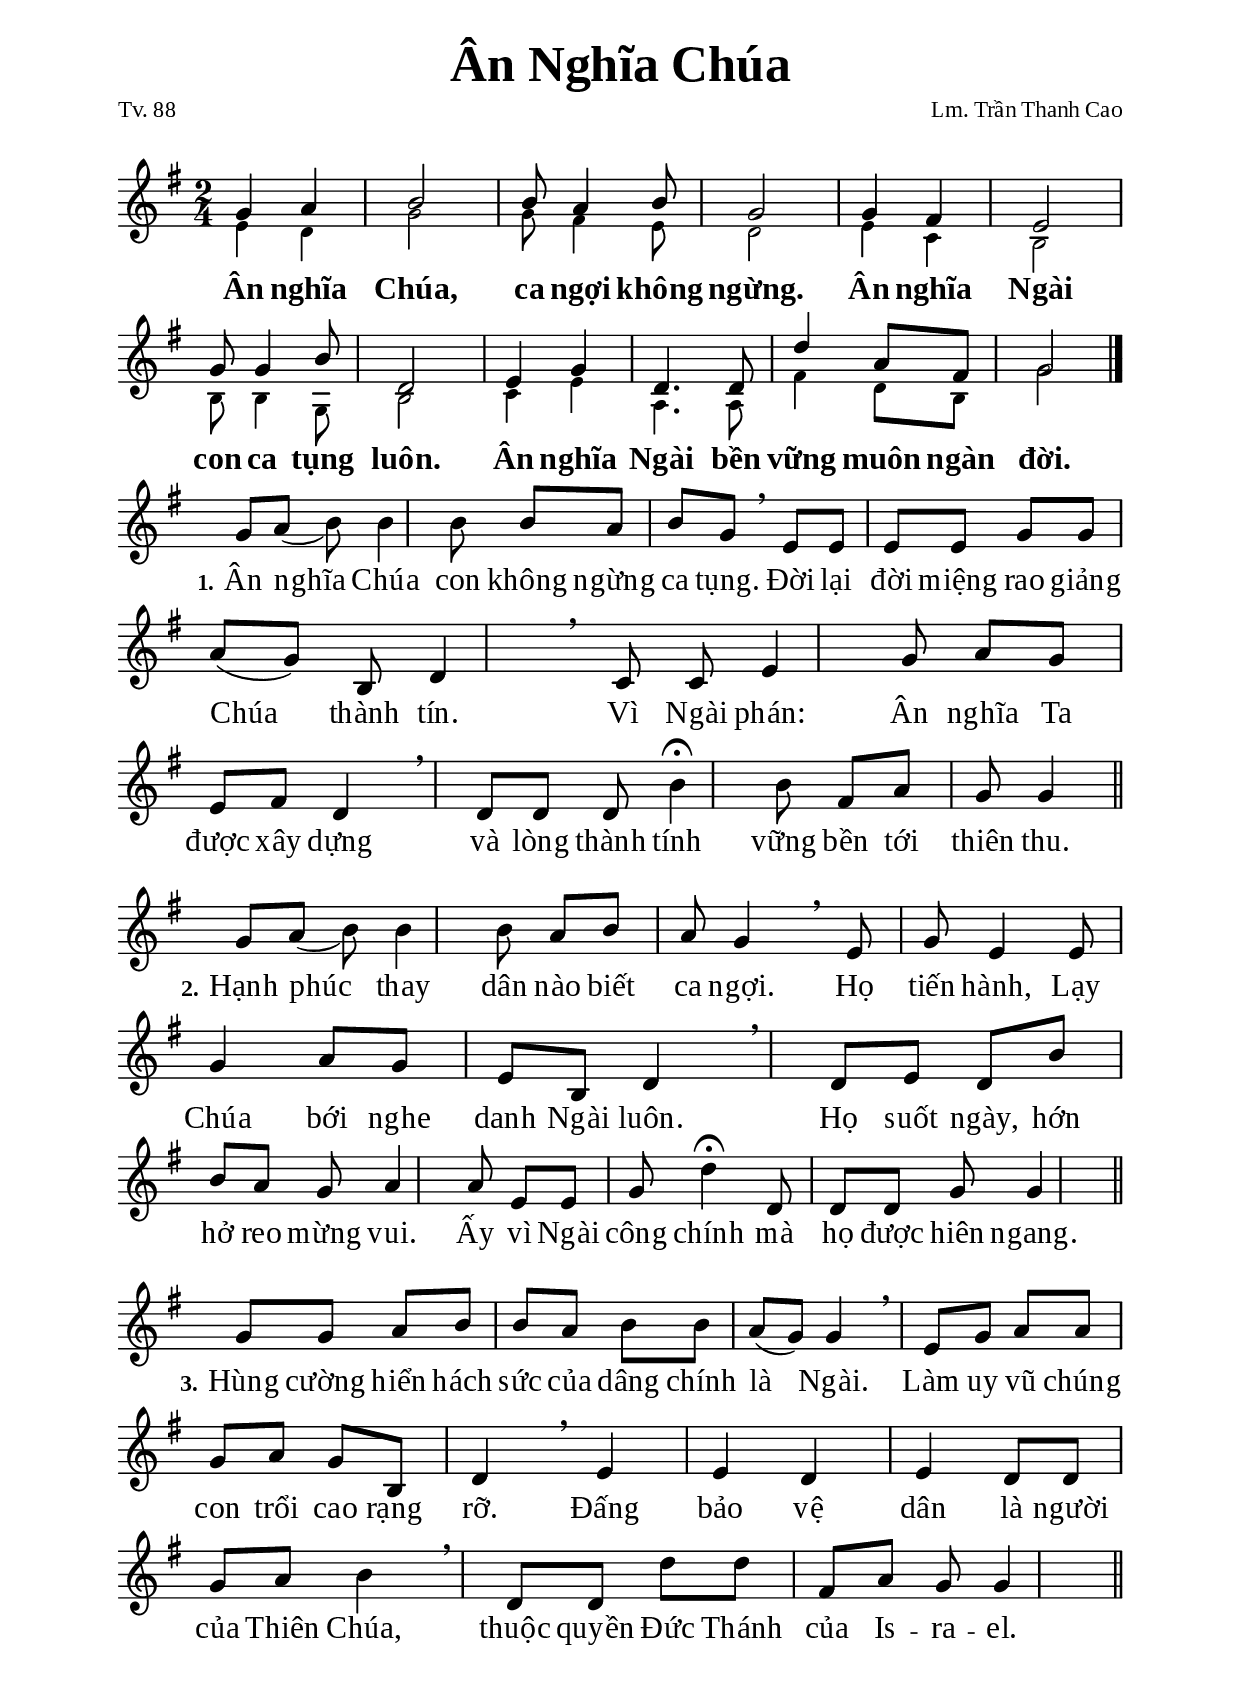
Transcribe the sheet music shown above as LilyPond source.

% Cài đặt chung
\version "2.20.0"
\include "english.ly"

\header {
  title = \markup { \fontsize #3 "Ân Nghĩa Chúa" }
  poet = "Tv. 88"
  composer = "Lm. Trần Thanh Cao"
  arranger = " "
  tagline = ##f
}

\paper {
  #(set-paper-size "a4")
  top-margin = 10\mm
  bottom-margin = 10\mm
  left-margin = 20\mm
  right-margin = 20\mm
  indent = #0
  #(define fonts
    (make-pango-font-tree
      "Liberation Serif"
      "Liberation Serif"
      "Liberation Serif"
      (/ 20 20)))
  page-count = #1
}

% Nhạc điệp khúc
nhacDiepKhucSop= \relative c'' {
  g4 a |
  b2 |
  b8 a4 b8 |
  g2 |
  g4 fs |
  e2 |
  g8 g4 b8 |
  d,2 |
  e4 g |
  d4. d8 |
  d'4 a8 fs |
  g2 \bar "|."
}

nhacDiepKhucBass= \relative c' {
  e4 d |
  g2 |
  g8 fs4 e8 |
  d2 |
  e4 c |
  b2 |
  b8 b4 g8 |
  b2 |
  c4 e |
  a,4. a8 |
  fs'4 d8 b |
  g'2
}

% Nhạc phiên khúc
nhacPhienKhucMot = \relative c'' {
  g8 a _(b) b4 b8 b a b g \breathe
  e e e e g g a (g) b, d4 \breathe
  c8 c e4 g8 a g e fs d4 \breathe
  d8 d d b'4 \fermata b8 fs a g g4 \bar "||"
}

nhacPhienKhucHai = \relative c'' {
  g8 a _(b) b4 b8 a b a g4 \breathe
  e8 g e4 e8 g4 a8 g e b d4 \breathe
  d8 e d b' b a g a4 a8 e e g d'4 \fermata
  d,8 d d g g4 \bar "||"
}

nhacPhienKhucBa = \relative c'' {
  g8 g a b b a b b a (g) g4 \breathe
  e8 g a a g a g b, d4 \breathe
  e4 e d e4 d8 d g a b4 \breathe
  d,8 d d' d fs, a g g4 \bar "||"
}

% Lời điệp khúc
loiDiepKhuc = \lyricmode {
  Ân nghĩa Chúa, ca ngợi không ngừng.
  Ân nghĩa Ngài con ca tụng luôn.
  Ân nghĩa Ngài bền vững muôn ngàn đời.
}

% Lời phiên khúc
loiPhienKhucMot = \lyricmode {
  \set stanza = #"1."
  Ân nghĩa Chúa con không ngừng ca tụng.
  Đời lại đời miệng rao giảng Chúa thành tín.
  Vì Ngài phán: Ân nghĩa Ta được xây dựng
  và lòng thành tính vững bền tới thiên thu.
}

loiPhienKhucHai = \lyricmode {
  \set stanza = #"2."
  Hạnh phúc thay dân nào biết ca ngợi.
  Họ tiến hành, Lạy Chúa bới nghe danh Ngài luôn.
  Họ suốt ngày, hớn hở reo mừng vui.
  Ấy vì Ngài công chính mà họ được hiên ngang.
}

loiPhienKhucBa = \lyricmode {
  \set stanza = #"3."
  Hùng cường hiển hách sức của dâng chính là Ngài.
  Làm uy vũ chúng con trổi cao rạng rỡ.
  Đấng bảo vệ dân là người của Thiên Chúa,
  thuộc quyền Đức Thánh của Is -- ra -- el.
}


% Dàn trang
\score {
  \new ChoirStaff <<
    \new Staff = diepKhuc \with {
        \consists "Merge_rests_engraver"
        \magnifyStaff #(magstep +1)
      }
      <<
      \new Voice = beSop {
        \voiceOne \key g \major \time 2/4 \nhacDiepKhucSop
      }
      \new Voice = beBas {
        \override NoteHead.font-size = #-2
        \voiceTwo \key g \major \time 2/4 \nhacDiepKhucBass
      }
    >>
    \new Lyrics \lyricsto beSop \loiDiepKhuc
  >>
  \layout {
    \override Lyrics.LyricText.font-series = #'bold
    \override Lyrics.LyricText.font-size = #+3
    \override Lyrics.LyricSpace.minimum-distance = #0.5
    \override Score.BarNumber.break-visibility = ##(#f #f #f)
    \override Score.SpacingSpanner.uniform-stretching = ##t
  }
}

\score {
  \new ChoirStaff <<
    \new Staff = phienKhuc \with {
        \magnifyStaff #(magstep +1)
      }
      <<
      \new Voice = beSop {
        \key g \major \time 2/4 \nhacPhienKhucMot
      }
    >>
    \new Lyrics \lyricsto beSop \loiPhienKhucMot
  >>
  \layout {
    \override Staff.TimeSignature.transparent = ##t
    \override Lyrics.LyricText.font-size = #+3
    \override Lyrics.LyricSpace.minimum-distance = #0.5
    \override Score.BarNumber.break-visibility = ##(#f #f #f)
    \override Score.SpacingSpanner.uniform-stretching = ##t
    \set Score.barAlways = ##t
    \set Score.defaultBarType = ""
  }
}

\score {
  \new ChoirStaff <<
    \new Staff = phienKhuc \with {
        \magnifyStaff #(magstep +1)
      }
      <<
      \new Voice = beSop {
        \key g \major \time 2/4 \nhacPhienKhucHai
      }
    >>
    \new Lyrics \lyricsto beSop \loiPhienKhucHai
  >>
  \layout {
    \override Staff.TimeSignature.transparent = ##t
    \override Lyrics.LyricText.font-size = #+3
    \override Lyrics.LyricSpace.minimum-distance = #0.5
    \override Score.BarNumber.break-visibility = ##(#f #f #f)
    \override Score.SpacingSpanner.uniform-stretching = ##t
    \set Score.barAlways = ##t
    \set Score.defaultBarType = ""
  }
}

\score {
  \new ChoirStaff <<
    \new Staff = phienKhuc \with {
        \magnifyStaff #(magstep +1)
      }
      <<
      \new Voice = beSop {
        \key g \major \time 2/4 \nhacPhienKhucBa
      }
    >>
    \new Lyrics \lyricsto beSop \loiPhienKhucBa
  >>
  \layout {
    \override Staff.TimeSignature.transparent = ##t
    \override Lyrics.LyricText.font-size = #+3
    \override Lyrics.LyricSpace.minimum-distance = #0.5
    \override Score.BarNumber.break-visibility = ##(#f #f #f)
    \override Score.SpacingSpanner.uniform-stretching = ##t
    \set Score.barAlways = ##t
    \set Score.defaultBarType = ""
  }
}
